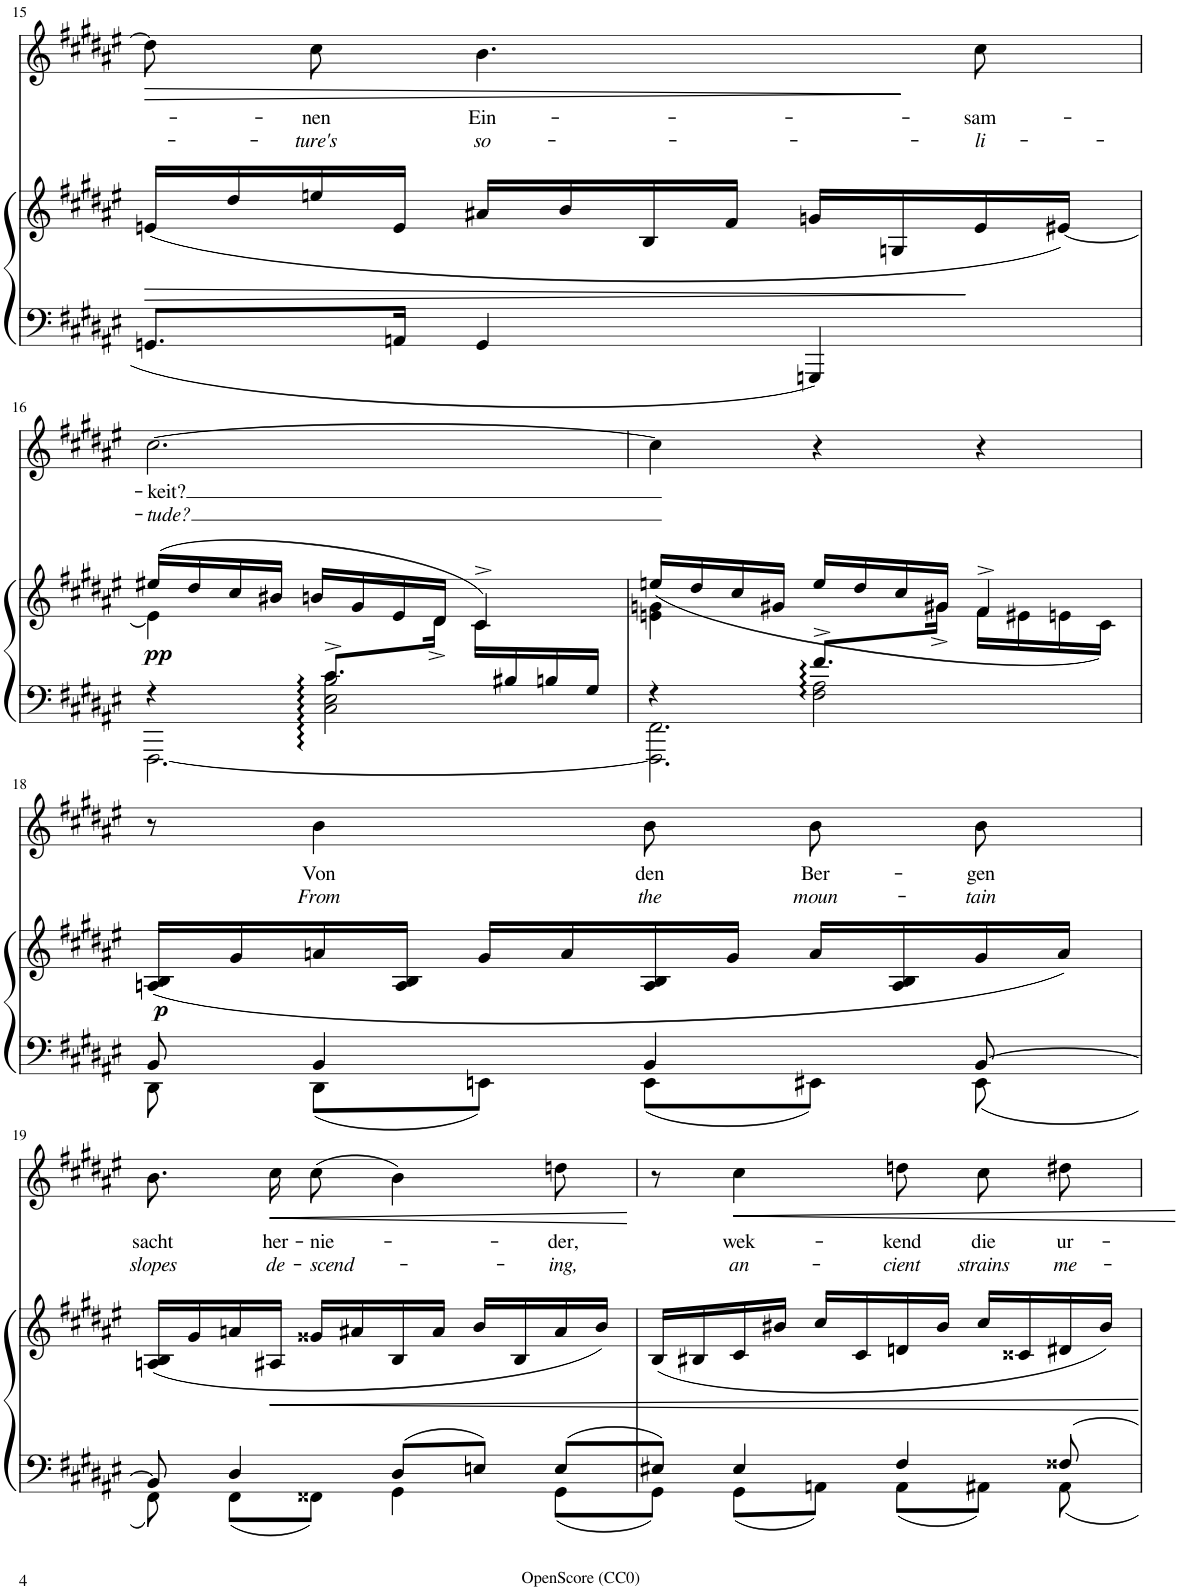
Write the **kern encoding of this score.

**kern	**kern	**dynam	**kern	**text	**text	**dynam
*part2	*part2	*part2	*part1	*part1	*part1	*part1
*staff3	*staff2	*staff2/3	*staff1	*staff1	*staff1	*staff1
!!LO:PB:g=z
*clefF4	*clefG2	*	*clefG2	*	*	*
*k[f#c#g#d#a#e#]	*k[f#c#g#d#a#e#]	*	*k[f#c#g#d#a#e#]	*	*	*
*M3/4	*M3/4	*	*M3/4	*	*	*
=15	=15	=15	=15	=15	=15	=15
!	!	!LO:HP:b	!	!	!	!LO:HP:b
8.GGn/L	(16en/LL	>	8dd#\L]	.	.	>
.	16dd#/	.	.	.	.	.
!	!	!	!	!LO:LY:b	!LO:LY:b	!
.	16een/	.	8cc#\J	-nen	-ture's	.
16AAn/Jk	16e/JJ	.	.	.	.	.
!	!	!	!	!LO:LY:b	!LO:LY:b	!
4GG/	16a#X/LL	.	4.b\	Ein-	so-	.
.	16b/	.	.	.	.	.
.	16B/	.	.	.	.	.
.	16f#/JJ	.	.	.	.	.
4GGGn/	16gn/LL	.	.	.	.	.
.	16Gn/	.	.	.	.	.
!	!	!	!	!LO:LY:b	!LO:LY:b	!
.	16e/	]	8cc#\	-sam-	-li-	]
.	[16e#X/JJ)	.	.	.	.	.
!!LO:LB:g=z
=16	=16	=16	=16	=16	=16	=16
*^	*^	*	*	*	*	*
*	*^	*	*	*	*	*	*	*
!	!	!	!	!	!LO:DY:b	!	!LO:LY:b	!LO:LY:b	!
4ryy	4r	[2.FFF#\	(16ee#X/LL	4e#\]	pp	[2.cc#\	-keit?	-tude?	.
.	.	.	16dd#/	.	.	.	.	.	.
.	.	.	16cc#/	.	.	.	.	.	.
.	.	.	16b#X/JJ	.	.	.	.	.	.
8.c#^/L	2C#\ 2E#\ 2B\	.	16bn/LL	8.ryy	.	.	.	.	.
.	.	.	16g#/	.	.	.	.	.	.
.	.	.	16e#/	.	.	.	.	.	.
8ryy	.	.	16d#/JJ	16d#^\Jk	.	.	.	.	.
.	.	.	4c#^/)	16c#\LL	.	.	.	.	.
16B#X/	.	.	.	8.ryy	.	.	.	.	.
16Bn/	.	.	.	.	.	.	.	.	.
16G#/JJ	.	.	.	.	.	.	.	.	.
=17	=17	=17	=17	=17	=17	=17	=17	=17	=17
4ryy	4r	2.FFF#\] 2.FF#\	(16een/LL	4en\ 4gn\	.	4cc#\]	.	.	.
.	.	.	16dd#/	.	.	.	.	.	.
.	.	.	16cc#/	.	.	.	.	.	.
.	.	.	16g#X/JJ	.	.	.	.	.	.
8.f#^/L	2F#\ 2A#\	.	16ee/LL	8.ryy	.	4r	.	.	.
.	.	.	16dd#/	.	.	.	.	.	.
.	.	.	16cc#/	.	.	.	.	.	.
4ryy	.	.	16g#/JJ	16g#X^\Jk	.	.	.	.	.
.	.	.	4f#^/	16f#\LL	.	4r	.	.	.
.	.	.	.	16e#X\	.	.	.	.	.
.	.	.	.	16en\	.	.	.	.	.
16ryy	.	.	.	16c#\JJ)	.	.	.	.	.
*	*v	*v	*	*	*	*	*	*	*
!!LO:LB:g=z
=18	=18	=18	=18	=18	=18	=18	=18	=18
!	!	!	!	!LO:DY:b	!	!	!	!
*	*	*v	*v	*	*	*	*	*
8BB/	8DD#\	(16An/ 16B/LL	p	8r	.	.	.
.	.	16g#/	.	.	.	.	.
!	!	!	!	!	!LO:LY:b	!LO:LY:b	!
4BB/	8DD#\L	16an/	.	4b\	Von	From	.
.	.	16A/ 16B/JJ	.	.	.	.	.
.	8EEn\J	16g#/LL	.	.	.	.	.
.	.	16a/	.	.	.	.	.
!	!	!	!	!	!LO:LY:b	!LO:LY:b	!
4BB/	8EE\L	16A/ 16B/	.	8b\	den	the	.
.	.	16g#/JJ	.	.	.	.	.
!	!	!	!	!	!LO:LY:b	!LO:LY:b	!
.	8EE#X\J	16a/LL	.	8b\L	Ber-	moun-	.
.	.	16A/ 16B/	.	.	.	.	.
!	!	!	!	!	!LO:LY:b	!LO:LY:b	!
[8BB/	8EE#\	16g#/	.	8b\J	-gen	-tain	.
.	.	16a/JJ)	.	.	.	.	.
!!LO:LB:g=z
=19	=19	=19	=19	=19	=19	=19	=19
!	!	!	!	!	!LO:LY:b	!LO:LY:b	!
8BB/]	8FF#\	(16An/ 16B/LL	.	8.b\L	sacht	slopes	.
.	.	16g#/	.	.	.	.	.
4D#/	8FF#\L	16an/	.	.	.	.	.
!	!	!	!	!	!LO:LY:b	!LO:LY:b	!LO:HP:b
.	.	16A#X/JJ	.	16cc#\Jk	her-	de-	<
!	!	!	!	!	!LO:LY:b	!LO:LY:b	!
.	8FF##X\J	16g##X/LL	.	(8cc#\	-nie-	-scend-	.
.	.	16a#X/	.	.	.	.	.
8D#/L	4GG#\	16B/	.	4b\)	.	.	.
.	.	16a#/JJ	.	.	.	.	.
8En/J	.	16b/LL	.	.	.	.	.
.	.	16B/	.	.	.	.	.
!	!	!	!	!	!LO:LY:b	!LO:LY:b	!
8E/L	8GG#\L	16a#/	.	8ddn\	-der,	-ing,	.
.	.	16b/JJ)	.	.	.	.	.
*v	*v	*	*	*	*	*	*
.	.	.	.	.	.	[
=20	=20	=20	=20	=20	=20	=20
*^	*	*	*	*	*	*
8E#X/J	8GG#\J	(16B/LL	.	8r	.	.	.
.	.	16B#X/	.	.	.	.	.
!	!	!	!	!	!LO:LY:b	!LO:LY:b	!
4E#/	8GG#\L	16c#/	.	4cc#\	wek-	an-	.
.	.	16b#X/JJ	.	.	.	.	.
.	8AAn\J	16cc#/LL	.	.	.	.	.
.	.	16c#/	.	.	.	.	.
!	!	!	!	!	!LO:LY:b	!LO:LY:b	!
4F#/	8AA\L	16dn/	.	8ddn\	-kend	-cient	.
.	.	16b#/JJ	.	.	.	.	.
!	!	!	!	!	!LO:LY:b	!LO:LY:b	!
.	8AA#X\J	16cc#/LL	.	8cc#\L	die	strains	.
.	.	16c##X/	.	.	.	.	.
!	!	!	!	!	!LO:LY:b	!LO:LY:b	!
[8F##X/	8AA#\	16d#X/	.	8dd#X\J	ur-	me-	.
.	.	16b#/JJ)	.	.	.	.	.
*v	*v	*	*	*	*	*	*
=	=	=	=	=	=	=
*-	*-	*-	*-	*-	*-	*-
